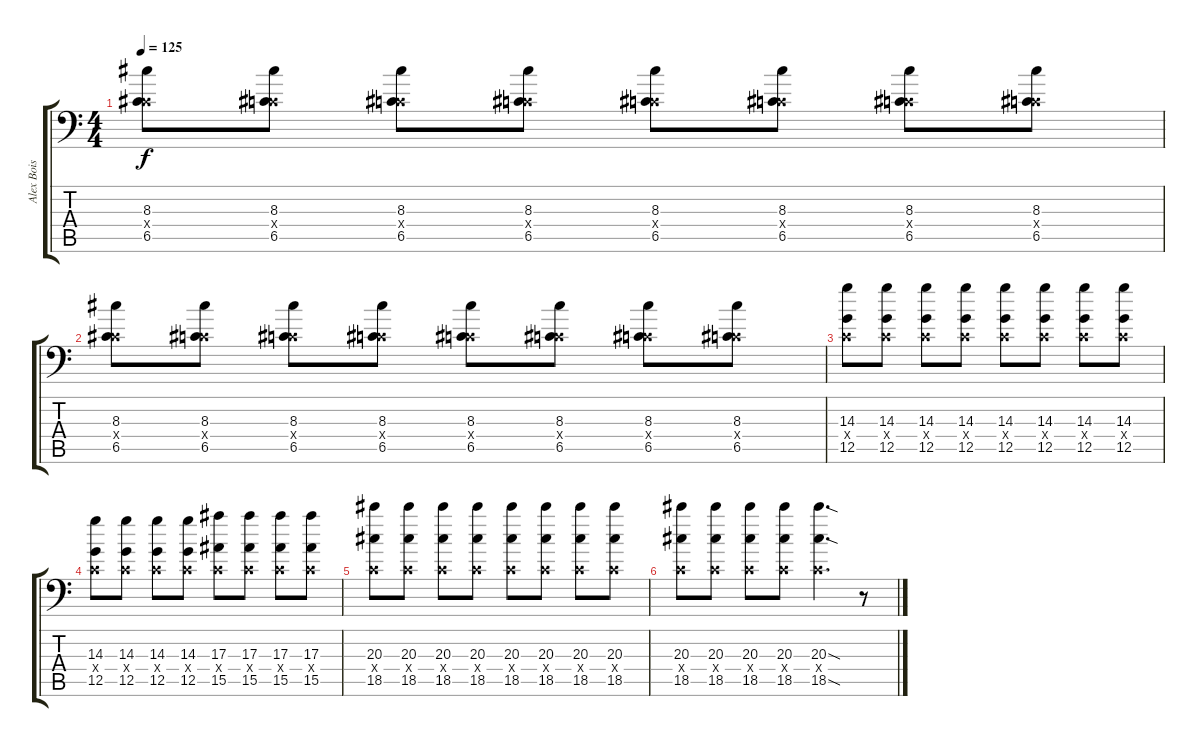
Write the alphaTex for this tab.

\track ("Alex Bois" "Alex Bois") {instrument overdrivenguitar}
\staff {score tabs}
\tuning (D4 A3 F3 C3 G2 A1) {hide}
\ts (4 4)
\tempo 125
\clef f4
\ks c
(8.3 0.4{x} 6.5).8{dy f} (8.3 0.4{x} 6.5).8 (8.3 0.4{x} 6.5).8 (8.3 0.4{x} 6.5).8 (8.3 0.4{x} 6.5).8 (8.3 0.4{x} 6.5).8 (8.3 0.4{x} 6.5).8 (8.3 0.4{x} 6.5).8 |
(8.3 0.4{x} 6.5).8 (8.3 0.4{x} 6.5).8 (8.3 0.4{x} 6.5).8 (8.3 0.4{x} 6.5).8 (8.3 0.4{x} 6.5).8 (8.3 0.4{x} 6.5).8 (8.3 0.4{x} 6.5).8 (8.3 0.4{x} 6.5).8 |
(14.3 0.4{x} 12.5).8 (14.3 0.4{x} 12.5).8 (14.3 0.4{x} 12.5).8 (14.3 0.4{x} 12.5).8 (14.3 0.4{x} 12.5).8 (14.3 0.4{x} 12.5).8 (14.3 0.4{x} 12.5).8 (14.3 0.4{x} 12.5).8 |
(14.3 0.4{x} 12.5).8 (14.3 0.4{x} 12.5).8 (14.3 0.4{x} 12.5).8 (14.3 0.4{x} 12.5).8 (17.3 0.4{x} 15.5).8 (17.3 0.4{x} 15.5).8 (17.3 0.4{x} 15.5).8 (17.3 0.4{x} 15.5).8 |
(20.3 0.4{x} 18.5).8 (20.3 0.4{x} 18.5).8 (20.3 0.4{x} 18.5).8 (20.3 0.4{x} 18.5).8 (20.3 0.4{x} 18.5).8 (20.3 0.4{x} 18.5).8 (20.3 0.4{x} 18.5).8 (20.3 0.4{x} 18.5).8 |
(20.3 0.4{x} 18.5).8 (20.3 0.4{x} 18.5).8 (20.3 0.4{x} 18.5).8 (20.3 0.4{x} 18.5).8 (20.3{sod} 0.4{x} 18.5{sod}).4{d} r.8
